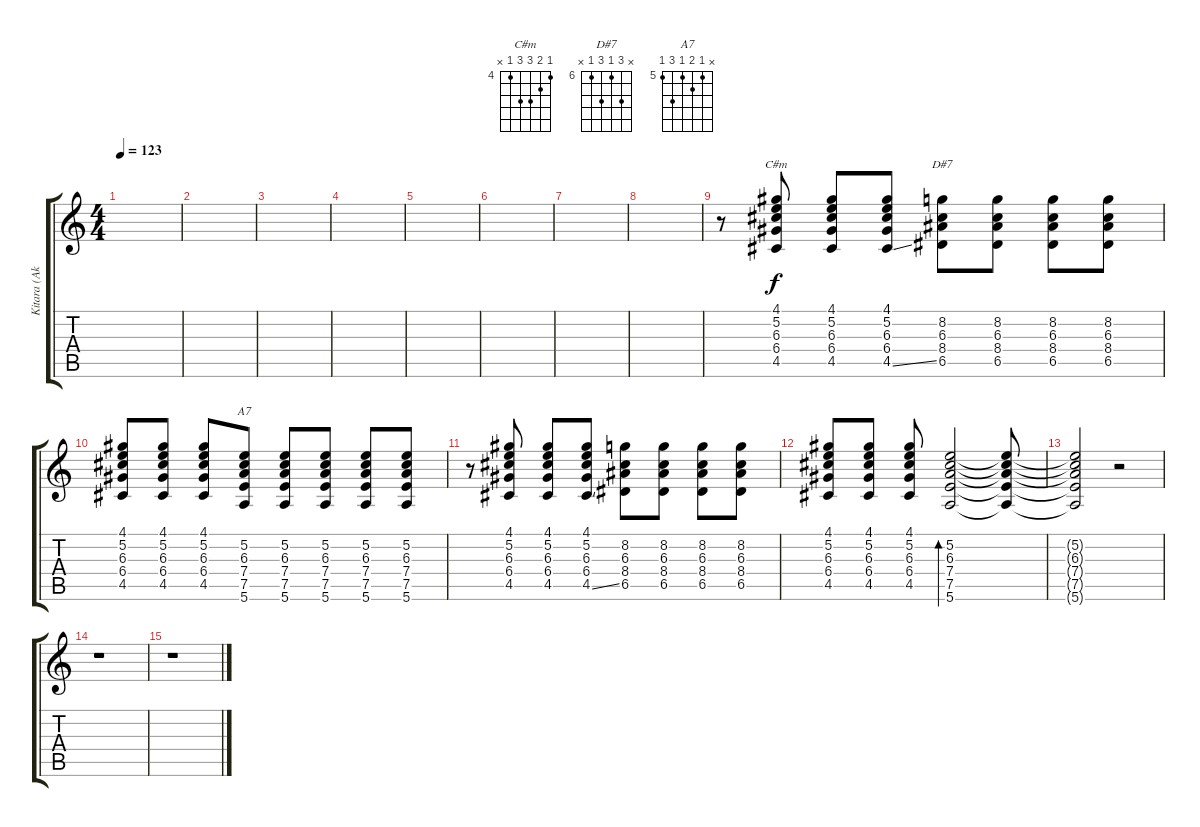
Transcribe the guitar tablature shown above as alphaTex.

\track ("Kitara (Akustinen)" "Kitara (Ak") {instrument acousticguitarsteel}
\staff {score tabs}
\tuning (E4 B3 G3 D3 A2 E2) {hide}
\chord ("C#m" 4 5 6 6 4 x) {firstfret 4}
\chord ("D#7" x 8 6 8 6 x) {firstfret 6}
\chord ("A7" x 5 6 5 7 5) {firstfret 5}
\ts (4 4)
\tempo 123
\clef g2
\ks c
|
|
|
|
|
|
|
|
r.8 (4.1 5.2 6.3 6.4 4.5).8{ch "C#m"} (4.1 5.2 6.3 6.4 4.5).8 (4.1 5.2 6.3 6.4 4.5{ss}).8 (8.2 6.3 8.4 6.5).8{ch "D#7"} (8.2 6.3 8.4 6.5).8 (8.2 6.3 8.4 6.5).8 (8.2 6.3 8.4 6.5).8 |
(4.1 5.2 6.3 6.4 4.5).8 (4.1 5.2 6.3 6.4 4.5).8 (4.1 5.2 6.3 6.4 4.5).8 (5.2 6.3 7.4 7.5 5.6).8{ch "A7"} (5.2 6.3 7.4 7.5 5.6).8 (5.2 6.3 7.4 7.5 5.6).8 (5.2 6.3 7.4 7.5 5.6).8 (5.2 6.3 7.4 7.5 5.6).8 |
r.8 (4.1 5.2 6.3 6.4 4.5).8 (4.1 5.2 6.3 6.4 4.5).8 (4.1 5.2 6.3 6.4 4.5{ss}).8 (8.2 6.3 8.4 6.5).8 (8.2 6.3 8.4 6.5).8 (8.2 6.3 8.4 6.5).8 (8.2 6.3 8.4 6.5).8 |
(4.1 5.2 6.3 6.4 4.5).8 (4.1 5.2 6.3 6.4 4.5).8 (4.1 5.2 6.3 6.4 4.5).8 (5.2 6.3 7.4 7.5 5.6).2{bd 120} (5.2{t} 6.3{t} 7.4{t} 7.5{t} 5.6{t}).8 |
(5.2{t} 6.3{t} 7.4{t} 7.5{t} 5.6{t}).2 r.2 |
r.1 |
r.1
